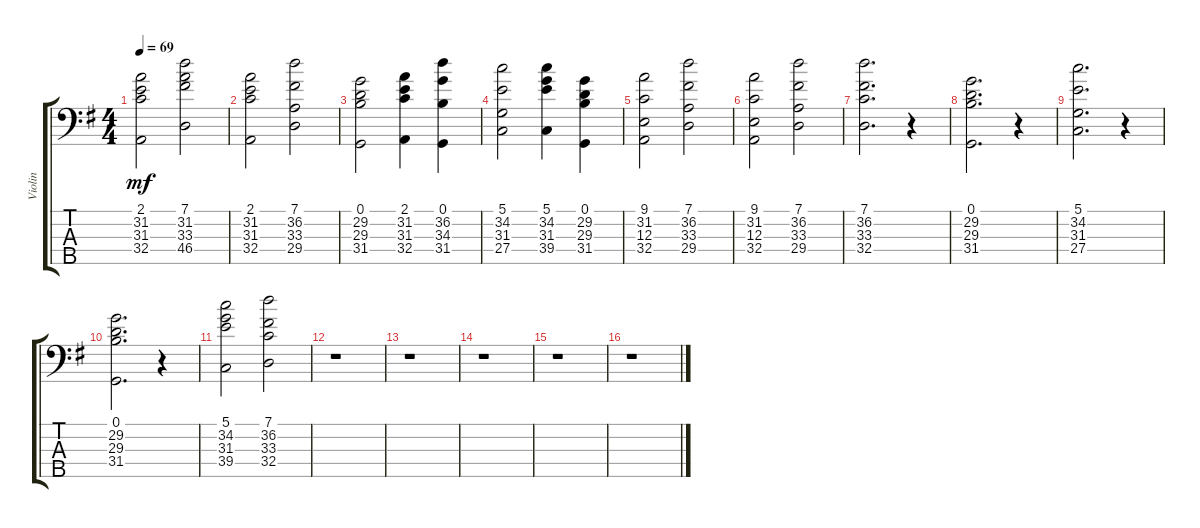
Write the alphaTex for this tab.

\track ("Violin" "Violin") {instrument stringensemble1}
\staff {score tabs}
\tuning (G2 D2 A1 E1 B0) {hide}
\ts (4 4)
\tempo 69
\clef f4
\ks eminor
(2.1 31.2 31.3 32.4).2{dy mf} (7.1 31.2 33.3 46.4).2 |
(2.1 31.2 31.3 32.4).2 (7.1 36.2 33.3 29.4).2 |
(0.1 29.2 29.3 31.4).2 (2.1 31.2 31.3 32.4).4 (0.1 36.2 34.3 31.4).4 |
(5.1 34.2 31.3 27.4).2 (5.1 34.2 31.3 39.4).4 (0.1 29.2 29.3 31.4).4 |
(9.1 31.2 12.3 32.4).2 (7.1 36.2 33.3 29.4).2 |
(9.1 31.2 12.3 32.4).2 (7.1 36.2 33.3 29.4).2 |
(7.1 36.2 33.3 32.4).2{d} r.4 |
(0.1 29.2 29.3 31.4).2{d} r.4 |
(5.1 34.2 31.3 27.4).2{d} r.4 |
(0.1 29.2 29.3 31.4).2{d} r.4 |
(5.1 34.2 31.3 39.4).2 (7.1 36.2 33.3 32.4).2 |
r.1 |
r.1 |
r.1 |
r.1 |
r.1
